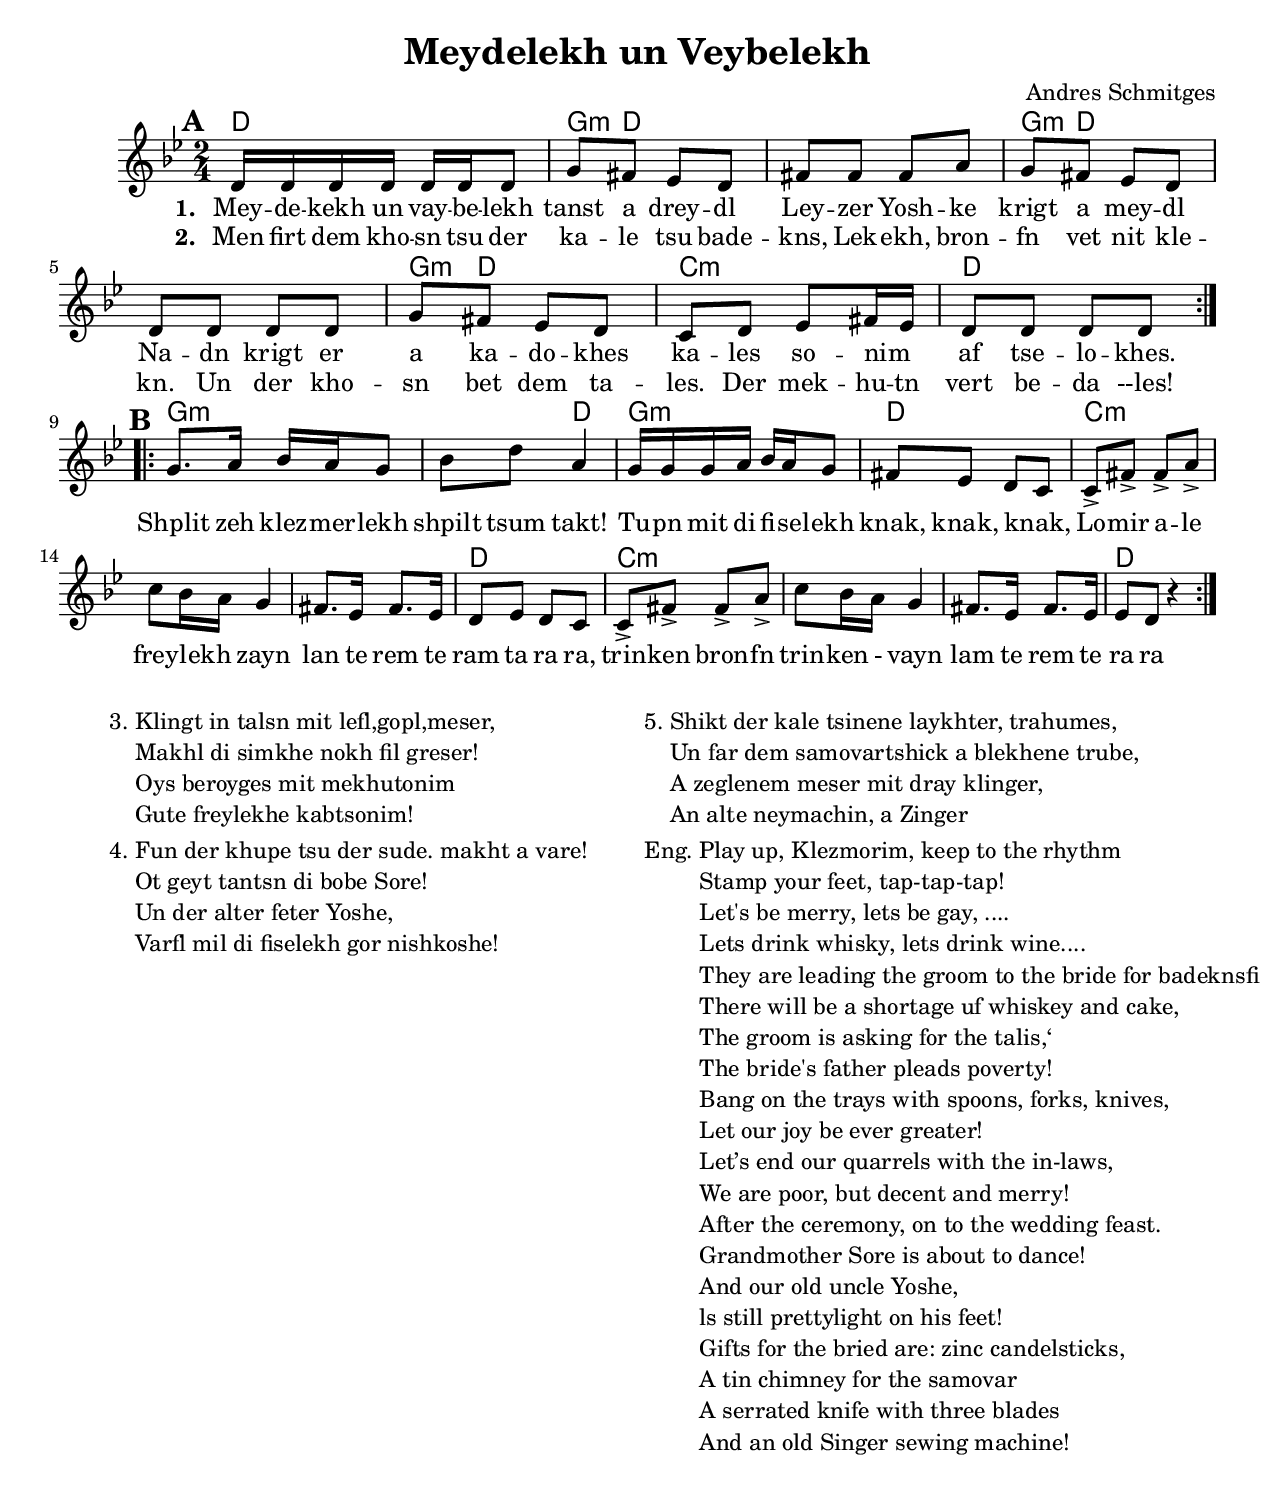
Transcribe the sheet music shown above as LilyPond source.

\version "2.18.0"
\include "english.ly"
\paper{
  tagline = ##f
  print-all-headers = ##t
  #(set-paper-size "letter")
}
date = #(strftime "%d-%m-%Y" (localtime (current-time)))

%\markup{ \italic{ " Updated " \date  }  }

%\markup{ Got something to say? }

global = {
  \clef treble
  \key d \minor
  \time 2/4
  \set Score.markFormatter = #format-mark-box-alphabet
}

%#################################### Melody ########################
melody = \transpose a d \relative c'' {
  \global
  %\partial 16*3 a16 d f   %lead in notes

  \repeat volta 2{
    \mark \default
    a16 a a a a a a8
    d8 cs bf a
    cs8 cs cs e
    d8 cs bf a|

    a8 a a a
    d8 cs bf a
    g8 a bf cs16 bf
    a8 a a a
  }
  \break

  \repeat volta 2{
    \mark \default
    d8. e16 f e d8|
    f8 a e4|
    d16 d d e f e d8|
    cs8 bf a g

    g8-> cs-> cs-> e->
    g8 f16 e d4|
    cs8. bf16 cs8. bf16
    a8 bf a g

    g8-> cs-> cs-> e->
    g8 f16 e d4|
    cs8. bf16 cs8. bf16
    bf8 a r4
  }
  % \alternative { { }{ } }

}
%################################# Lyrics #####################
\addlyrics{
  \set stanza = #"1. "
  Mey -- de -- kekh un vay -- be -- lekh
  tanst a drey -- dl
  Ley -- zer Yosh -- ke krigt a mey -- dl
  Na -- dn krigt er a ka -- do -- khes ka -- les so -- nim _
  af tse -- lo -- khes.
  Shplit zeh klez -- mer -- lekh shpilt tsum takt!
  Tu -- pn mit di fi -- se -- lekh knak, knak, knak, _
  Lo -- mir a -- le frey -- lekh _ zayn
  lan te rem te ram ta ra ra,
  trin -- ken bron -- fn trin -- ken - vayn
  lam te rem te ra ra
}
\addlyrics{
  \set stanza = #"2. "
  Men ﬁrt dem kho -- sn tsu der ka -- le tsu bade -- kns,
  Lek -- ekh, bron -- fn vet nit kle -- kn.
  Un der kho -- sn bet dem ta -- les.
  Der mek -- hu -- tn vert be -- da --les!
}
%################################# Chords #######################
harmonies = \chordmode {
  %d2*6
  d2
  g8:m
  d8*7
  g8:m
  d8*7
  g8:m
  d8*3

  c2:m d2
  %b
  g4*3:m
  d4 %10
  g2:m %11
  d2  %12
  c2*3:m %

  d2
  c2*3:m
  d2

}

\score {
  <<
    \new ChordNames {
      \set chordChanges = ##t
      \harmonies
    }
    \new Staff
    \melody
  >>
  \header{
    title= "Meydelekh un Veybelekh"
    subtitle=""
    composer= ""
    instrument =""
    arranger= "Andres Schmitges"
  }
  \layout{indent = 1.0\cm}
  \midi {
    \tempo 4 = 120

    % \midi { }
  }
}

% more verses:
\markup{}
\markup {
  \fill-line {
    \hspace #0.1 % distance from left margin
    \column {
      \line { "3."
              \column {
                "Klingt in talsn mit lefl,gopl,meser,"
                "Makhl di simkhe nokh ﬁl greser!"
                "Oys beroyges mit mekhutonim"
                "Gute freylekhe kabtsonim!"
              }
      }
      \hspace #0.2 % vertical distance between verses
      \line { "4."
              \column {
                "Fun der khupe tsu der sude. makht a vare!"
                "Ot geyt tantsn di bobe Sore!"
                "Un der alter feter Yoshe,"
                "Varfl mil di ﬁselekh gor nishkoshe!"
              }
      }
    }
    \hspace #0.1  % horiz. distance between columns
    \column {
      \line { "5."
              \column {
                "Shikt der kale tsinene laykhter, trahumes,"
                "Un far dem samovartshick a blekhene trube,"
                "A zeglenem meser mit dray klinger,"
                "An alte neymachin, a Zinger"
              }
      }
      \hspace #0.2 % distance between verses
      \line { "Eng."
              \column {
                "Play up, Klezmorim, keep to the rhythm"
"Stamp your feet, tap-tap-tap!"
"Let's be merry, lets be gay, ...."
"Lets drink whisky, lets drink wine...."
""
"They are leading the groom to the bride for badeknsﬁ"

"There will be a shortage uf whiskey and cake,"
"The groom is asking for the talis,‘"
"The bride's father pleads poverty!"
""
"Bang on the trays with spoons, forks, knives,"
"Let our joy be ever greater!"
"Let’s end our quarrels with the in-laws,"
"We are poor, but decent and merry!"
""
"After the ceremony, on to the wedding feast."
"Grandmother Sore is about to dance!"
"And our old uncle Yoshe,"
"ls still prettylight on his feet!"
""
"Gifts for the bried are: zinc candelsticks,"
"A tin chimney for the samovar"
"A serrated knife with three blades"
"And an old Singer sewing machine!"
              }
      }
    }
    \hspace #0.1 % distance to right margin
  }
}




%{

Shpilt zhe klezmerlekh, shpill tsum taktv
Tupet mit di ﬁselekh: knak-knak-knak!
Lomir ale freylekh zayn: lomti-romti-rom-tam-‘tam-tam
Trinken bronfnm trinken vayn: lomti-romti-ray-ray!

2. Men ﬁrt dem khosn tsu der kale tsu badekns,
Lekekh, bronfn vet nit klekn.
Un der khosn bet dem tales.
Der mekhutn vert bedales!

3, Klingt in talsn mit lefl,gopl,meser,
Makhl di simkhe nokh ﬁl greser!
Oys beroyges mit mekhutonim
Gute freylekhe kabtsonim!
 
4. Fun der khupe tsu dcr sude. makht a vare!
Ot geyt tantsn di bobe Sore!
Un der alter feter Yoshe,
Varfl mil di ﬁsulekh gor nishkoshe!

5. Shikt der kale tsinene laykhter, trahumes,
Un far dem samovartshick a blekhene trube,
A zeglenem meser mit dray klinger,
An alte neymachin, a Zinger!


Play up, bandsmen, keep to the rhythm
Stamp your feet, tap-tapvtap!
Let’s be merry, let's be gay, lomti-romﬁ-rorn-tz
Let's drink whiskey, let's drink wine, lomti-ror

1. Play up, Klezmorim, keep to the rhythm
Stamp your feet, tap-tap-tap!
Let's be merry, lets be gay, ....
Lets drink whisky, lets drink wine....

2. They are leading the groom to the bride for
badeknsﬁ
There will be a shortage uf whiskey and cake,
The groom is asking for the talis,‘
The bride's father pleads poverty!

3. Bang on the trays with spoons, forks, knives,
Let our joy be ever greater!
Let’s end our quarrels with the in-laws,
We are poor, but decent and merry!

4. After the ceremony, on to the wedding feast.
Grandmother Sore is about to dance!
And our old uncle Yoshe,
ls still prettylight on his feet!

5. Gifts for the bried are: zinc candelsticks,
A tin chimney for the samovar
A serrated knife with three blades
And an old Singer sewing machine!

%}